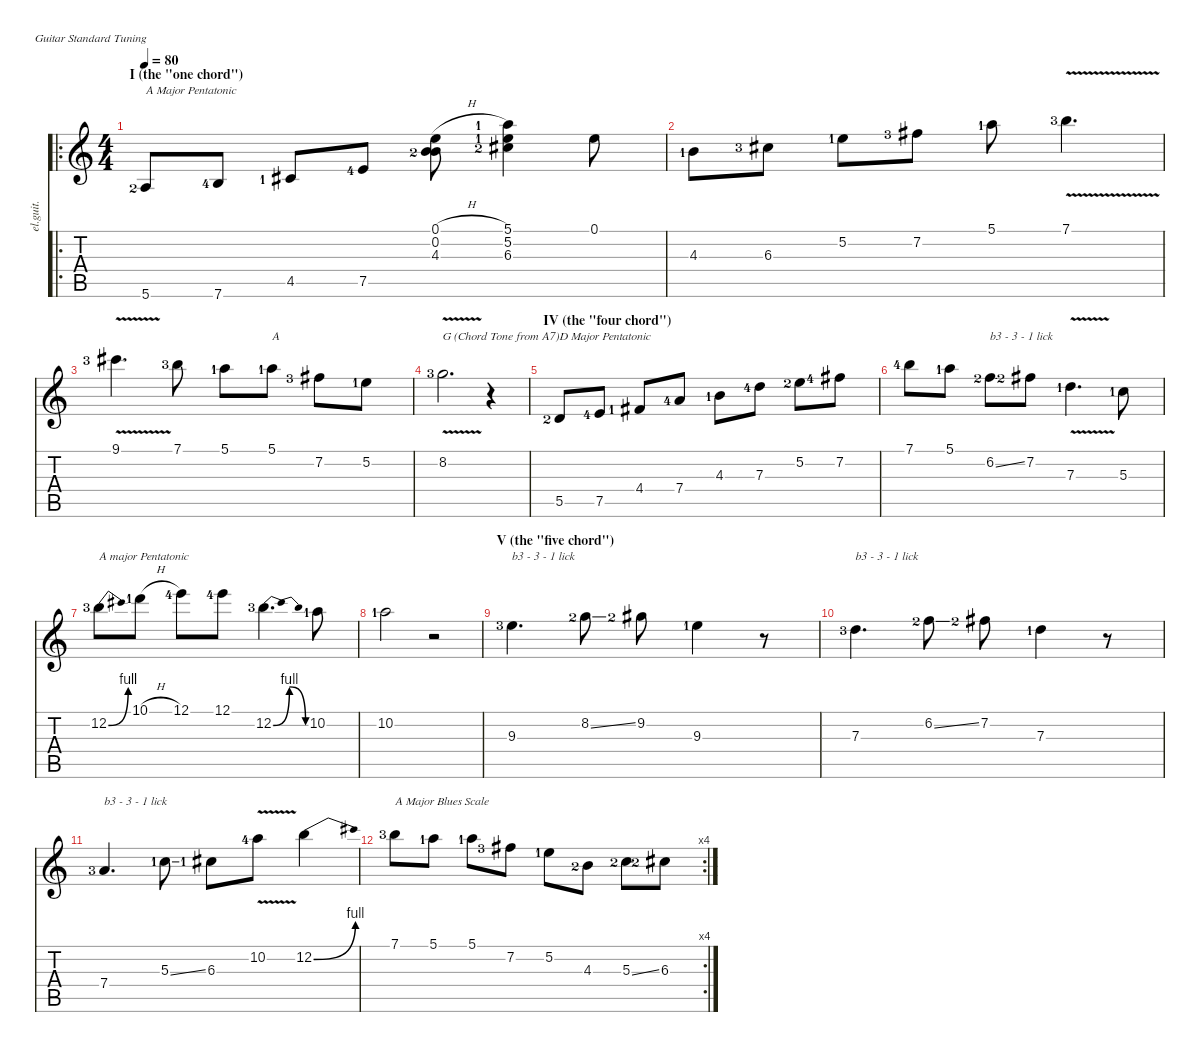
\defaultSystemsLayout 4
\hideDynamics
\bracketExtendMode nobrackets
\track ("Lead" "el.guit.") {instrument electricguitarclean}
\staff {score tabs}
\tuning (E4 B3 G3 D3 A2 E2)
\ro
\ts (4 4)
\section ("" "I (the \"one chord\")")
\tempo 80
\clef g2
\ks c
5.6{lf 3}.8{txt "A Major Pentatonic" dy mf instrument electricguitarclean beam Up} 7.6{lf 5}.8{beam Up} 4.5{lf 2 acc #}.8{beam Up} 7.5{lf 5}.8{beam Up} (4.3{h lf 3} 0.2{h} 0.1{h}).8{beam Down} (5.2{lf 2} 5.1{lf 2} 6.3{lf 3 acc #}).4{beam Down} 0.1.8{beam Down} |
4.3{lf 2}.8{beam Down} 6.3{lf 4 acc #}.8{beam Down} 5.2{lf 2}.8{beam Down} 7.2{lf 4 acc #}.8{beam Down} 5.1{lf 2}.8{beam Down} 7.1{v lf 4}.4{d beam Down} |
9.1{v lf 4 acc #}.4{d beam Down} 7.1{lf 4}.8{beam Down} 5.1{lf 2}.8{beam Down} 5.1{lf 2}.8{txt "A" beam Down} 7.2{lf 4 acc #}.8{beam Down} 5.2{lf 2}.8{beam Down} |
8.2{v lf 4}.2{d txt "G (Chord Tone from A7)" beam Down} r.4{beam Down} |
\section ("" "IV (the \"four chord\")")
5.5{lf 3}.8{txt "D Major Pentatonic" beam Up} 7.5{lf 5}.8{beam Up} 4.4{lf 2 acc #}.8{beam Up} 7.4{lf 5}.8{beam Up} 4.3{lf 2}.8{beam Down} 7.3{lf 5}.8{beam Down} 5.2{lf 3}.8{beam Down} 7.2{lf 5 acc #}.8{beam Down} |
7.1{lf 5}.8{beam Down} 5.1{lf 2}.8{beam Down} 6.2{ss lf 3}.8{txt "b3 - 3 - 1 lick" beam Down} 7.2{lf 3 acc #}.8{beam Down} 7.3{v lf 2}.4{d beam Down} 5.3{lf 2}.8{beam Down} |
12.2{be (bend 0 0 15 4) lf 4}.8{txt "A major Pentatonic" beam Down} 10.1{h lf 2}.8{beam Down} 12.1{lf 5}.8{beam Down} 12.1{lf 5}.8{beam Down} 12.2{be (bendrelease 0 0 10.2 4 20.4 4 30 0) lf 4}.4{d beam Down} 10.2{lf 2}.8{beam Down} |
10.2{lf 2}.2{beam Down} r.2{beam Down} |
\section ("" "V (the \"five chord\")")
9.3{lf 4}.4{d txt "b3 - 3 - 1 lick" beam Down} 8.2{ss lf 3}.8{beam Down} 9.2{lf 3 acc #}.8{beam Down} 9.3{lf 2}.4{beam Down} r.8{beam Down} |
7.3{lf 4}.4{d txt "b3 - 3 - 1 lick" beam Down} 6.2{ss lf 3}.8{beam Down} 7.2{lf 3 acc #}.8{beam Down} 7.3{lf 2}.4{beam Down} r.8{beam Down} |
7.4{lf 4}.4{d txt "b3 - 3 - 1 lick" beam Up} 5.3{ss lf 2}.8{beam Down} 6.3{lf 2 acc #}.8{beam Down} 10.2{v lf 5}.8{beam Down} 12.2{be (bend 0 0 15 4)}.4{beam Down} |
\rc 4
7.1{lf 4}.8{txt "A Major Blues Scale" beam Down} 5.1{lf 2}.8{beam Down} 5.1{lf 2}.8{beam Down} 7.2{lf 4 acc #}.8{beam Down} 5.2{lf 2}.8{beam Down} 4.3{lf 3}.8{beam Down} 5.3{ss lf 3}.8{beam Down} 6.3{lf 3 acc #}.8{beam Down}
